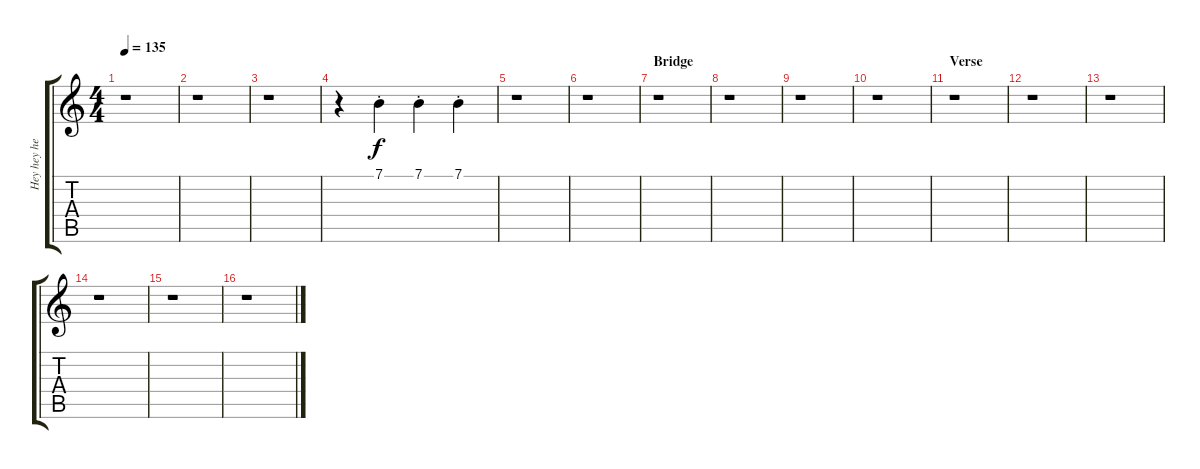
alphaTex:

\track ("Hey hey hey" "Hey hey he") {instrument voiceoohs}
\staff {score tabs}
\tuning (E4 B3 G3 D3 A2 E2) {hide}
\ts (4 4)
\tempo 135
\clef g2
\ks c
r.1{dy f} |
r.1 |
r.1 |
r.4 7.1{st}.4 7.1{st}.4 7.1{st}.4 |
r.1 |
r.1 |
\section ("" "Bridge")
r.1 |
r.1 |
r.1 |
r.1 |
\section ("" "Verse")
r.1 |
r.1 |
r.1 |
r.1 |
r.1 |
r.1
